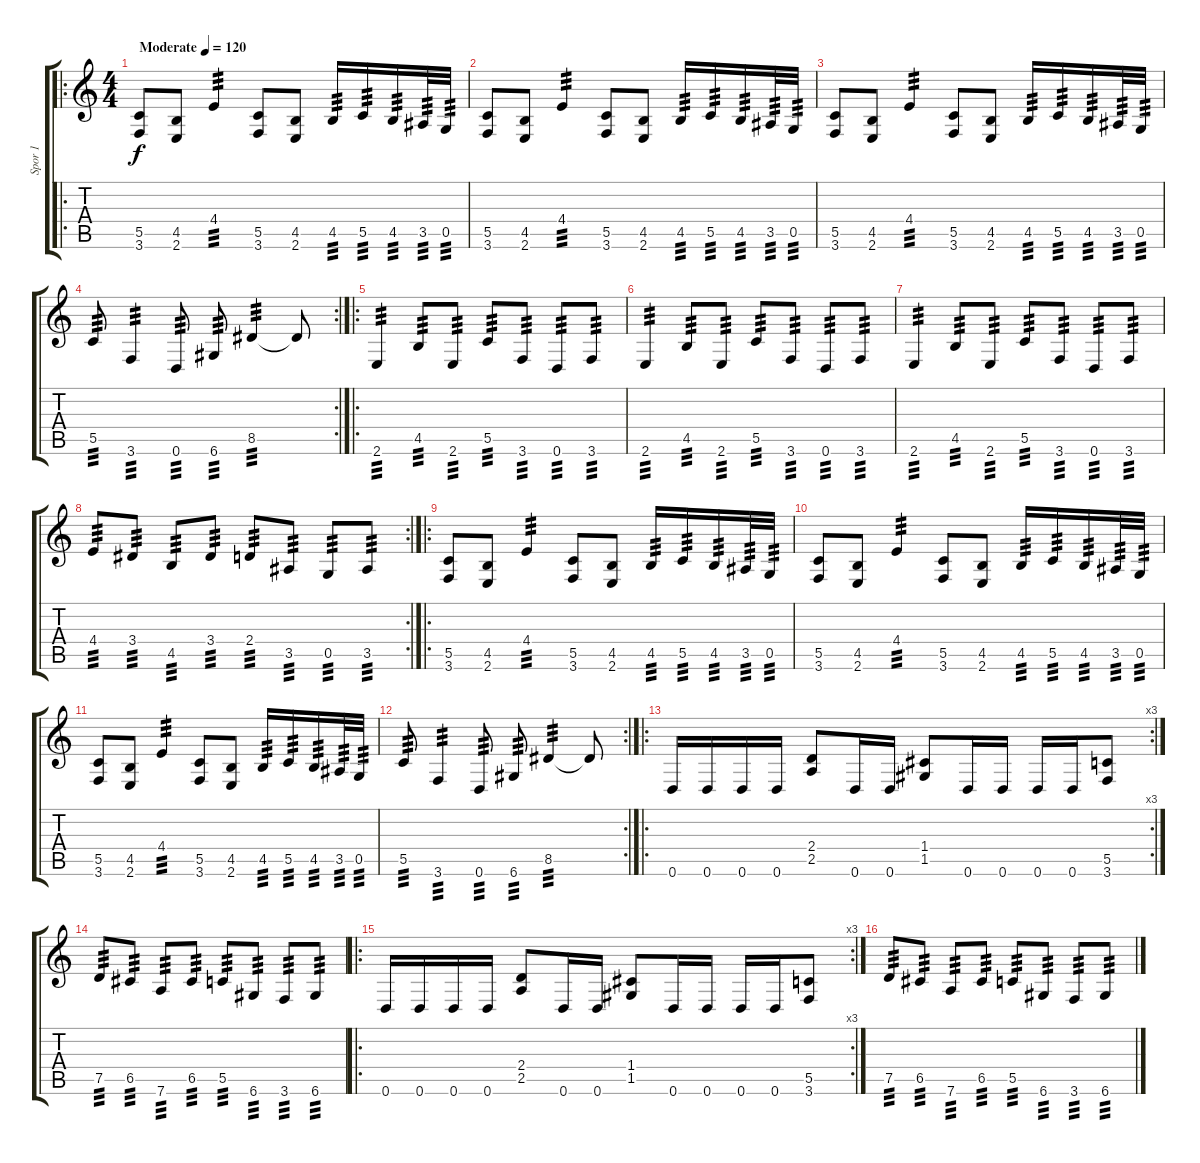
\track ("Spor 1" "Spor 1") {instrument distortionguitar}
\staff {score tabs}
\tuning (D4 A3 F3 C3 G2 D2) {hide}
\ro
\ts (4 4)
\tempo (120 "Moderate")
\clef g2
\ks c
(5.5 3.6).8{dy f instrument distortionguitar} (4.5 2.6).8 4.4.4{tp 3} (5.5 3.6).8 (4.5 2.6).8 4.5.16{tp 3} 5.5.16{tp 3} 4.5.16{tp 3} 3.5.32{tp 3} 0.5.32{tp 3} |
(5.5 3.6).8 (4.5 2.6).8 4.4.4{tp 3} (5.5 3.6).8 (4.5 2.6).8 4.5.16{tp 3} 5.5.16{tp 3} 4.5.16{tp 3} 3.5.32{tp 3} 0.5.32{tp 3} |
(5.5 3.6).8 (4.5 2.6).8 4.4.4{tp 3} (5.5 3.6).8 (4.5 2.6).8 4.5.16{tp 3} 5.5.16{tp 3} 4.5.16{tp 3} 3.5.32{tp 3} 0.5.32{tp 3} |
\rc 2
5.5.8{tp 3} 3.6.4{tp 3} 0.6.8{tp 3} 6.6.8{tp 3} 8.5.4{tp 3} 8.5{t}.8 |
\ro
2.6.4{tp 3} 4.5.8{tp 3} 2.6.8{tp 3} 5.5.8{tp 3} 3.6.8{tp 3} 0.6.8{tp 3} 3.6.8{tp 3} |
2.6.4{tp 3} 4.5.8{tp 3} 2.6.8{tp 3} 5.5.8{tp 3} 3.6.8{tp 3} 0.6.8{tp 3} 3.6.8{tp 3} |
2.6.4{tp 3} 4.5.8{tp 3} 2.6.8{tp 3} 5.5.8{tp 3} 3.6.8{tp 3} 0.6.8{tp 3} 3.6.8{tp 3} |
\rc 2
4.4.8{tp 3} 3.4.8{tp 3} 4.5.8{tp 3} 3.4.8{tp 3} 2.4.8{tp 3} 3.5.8{tp 3} 0.5.8{tp 3} 3.5.8{tp 3} |
\ro
(5.5 3.6).8 (4.5 2.6).8 4.4.4{tp 3} (5.5 3.6).8 (4.5 2.6).8 4.5.16{tp 3} 5.5.16{tp 3} 4.5.16{tp 3} 3.5.32{tp 3} 0.5.32{tp 3} |
(5.5 3.6).8 (4.5 2.6).8 4.4.4{tp 3} (5.5 3.6).8 (4.5 2.6).8 4.5.16{tp 3} 5.5.16{tp 3} 4.5.16{tp 3} 3.5.32{tp 3} 0.5.32{tp 3} |
(5.5 3.6).8 (4.5 2.6).8 4.4.4{tp 3} (5.5 3.6).8 (4.5 2.6).8 4.5.16{tp 3} 5.5.16{tp 3} 4.5.16{tp 3} 3.5.32{tp 3} 0.5.32{tp 3} |
\rc 2
5.5.8{tp 3} 3.6.4{tp 3} 0.6.8{tp 3} 6.6.8{tp 3} 8.5.4{tp 3} 8.5{t}.8 |
\ro
\rc 3
0.6.16 0.6.16 0.6.16 0.6.16 (2.4 2.5).8 0.6.16 0.6.16 (1.4 1.5).8 0.6.16 0.6.16 0.6.16 0.6.16 (5.5 3.6).8 |
7.5.8{tp 3} 6.5.8{tp 3} 7.6.8{tp 3} 6.5.8{tp 3} 5.5.8{tp 3} 6.6.8{tp 3} 3.6.8{tp 3} 6.6.8{tp 3} |
\ro
\rc 3
0.6.16 0.6.16 0.6.16 0.6.16 (2.4 2.5).8 0.6.16 0.6.16 (1.4 1.5).8 0.6.16 0.6.16 0.6.16 0.6.16 (5.5 3.6).8 |
7.5.8{tp 3} 6.5.8{tp 3} 7.6.8{tp 3} 6.5.8{tp 3} 5.5.8{tp 3} 6.6.8{tp 3} 3.6.8{tp 3} 6.6.8{tp 3}
